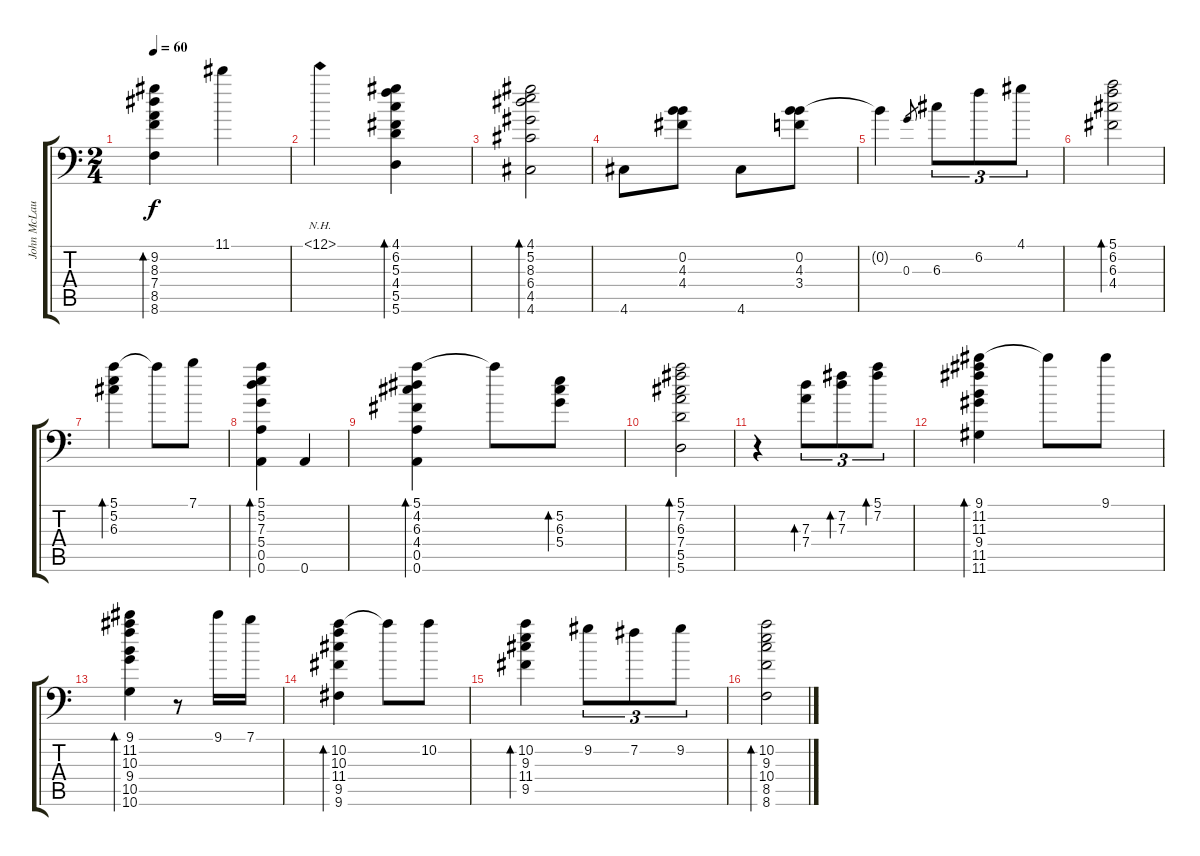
\track ("John McLaughlin" "John McLau") {instrument electricguitarclean}
\staff {score tabs}
\tuning (E4 B3 G3 D3 A2 A1) {hide}
\ts (2 4)
\tempo 60
\clef f4
\ks c
(9.2 8.3 7.4 8.5 8.6).4{bd 480 dy f} 11.1.4 |
11.1{nh}.4 (4.1 6.2 5.3 4.4 5.5 5.6).4{bd 480} |
(4.1 5.2 8.3 6.4 4.5 4.6).2{bd 480} |
4.6.8 (0.2 4.3 4.4).8 4.6.8 (0.2 4.3 3.4).8 |
0.2{t}.4 0.3.8{gr} 6.3.8{tu (3 2)} 6.2.8{tu (3 2)} 4.1.8{tu (3 2)} |
(5.1 6.2 6.3 4.4).2{bd 480} |
(5.1 5.2 6.3).4{bd 480} 5.1{t}.8 7.1.8 |
(5.1 5.2 7.3 5.4 0.5 0.6).4{bd 480} 0.6.4 |
(5.1 4.2 6.3 4.4 0.5 0.6).4{bd 480} 5.1{t}.8 (5.2 6.3 5.4).8{bd 480} |
(5.1 7.2 6.3 7.4 5.5 5.6).2{bd 480} |
r.4 (7.3 7.4).8{tu (3 2) bd 240} (7.2 7.3).8{tu (3 2) bd 240} (5.1 7.2).8{tu (3 2) bd 120} |
(9.1 11.2 11.3 9.4 11.5 11.6).4{bd 120} 9.1{t}.8 9.1.8 |
(9.1 11.2 10.3 9.4 10.5 10.6).4{bd 480} r.8 9.1.16 7.1.16 |
(10.2 10.3 11.4 9.5 9.6).4{bd 480} 10.2{t}.8 10.2.8 |
(10.2 9.3 11.4 9.5).4{bd 480} 9.2.8{tu (3 2)} 7.2.8{tu (3 2)} 9.2.8{tu (3 2)} |
(10.2 9.3 10.4 8.5 8.6).2{bd 480}
